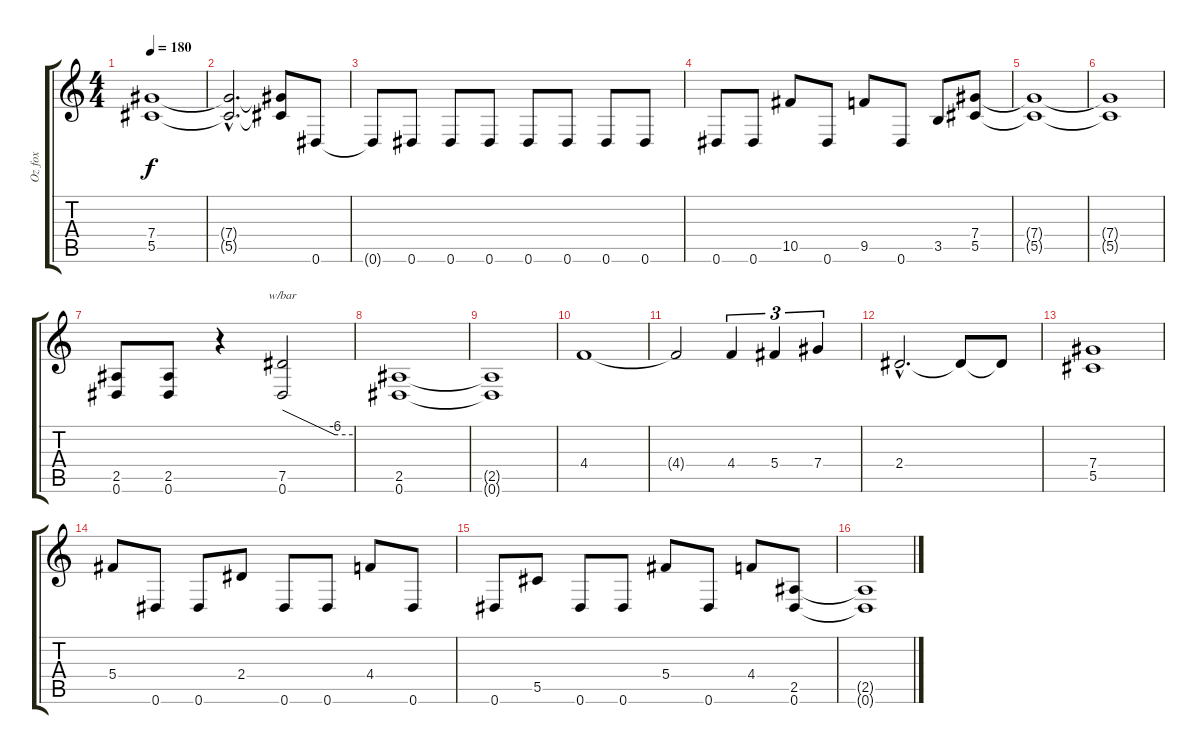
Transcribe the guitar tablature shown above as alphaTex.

\track ("Oz fox" "Oz fox") {instrument distortionguitar}
\staff {score tabs}
\tuning (Eb4 Bb3 Gb3 Db3 Ab2 Eb2) {hide}
\ts (4 4)
\tempo 180
\clef g2
\ks c
(7.4{t} 5.5{t}).1{dy f} |
(7.4{hac t} 5.5{hac t}).2{d} (7.4{t} 5.5{t}).8 0.6.8 |
0.6{t}.8 0.6.8 0.6.8 0.6.8 0.6.8 0.6.8 0.6.8 0.6.8 |
0.6.8 0.6.8 10.5.8 0.6.8 9.5.8 0.6.8 3.5.8 (7.4 5.5).8 |
(7.4{t} 5.5{t}).1 |
(7.4{t} 5.5{t}).1 |
(2.5 0.6).8 (2.5 0.6).8 r.4 (7.5 0.6).2{tbe (custom default 0 0 45 -24 60 -24)} |
(2.5 0.6).1 |
(2.5{t} 0.6{t}).1 |
4.4.1 |
4.4{t}.2 4.4.4{tu (3 2)} 5.4.4{tu (3 2)} 7.4.4{tu (3 2)} |
2.4{hac}.2{d} 2.4{t}.8 2.4{t}.8 |
(7.4 5.5).1 |
5.4.8 0.6.8 0.6.8 2.4.8 0.6.8 0.6.8 4.4.8 0.6.8 |
0.6.8 5.5.8 0.6.8 0.6.8 5.4.8 0.6.8 4.4.8 (2.5 0.6).8 |
(2.5{t} 0.6{t}).1
